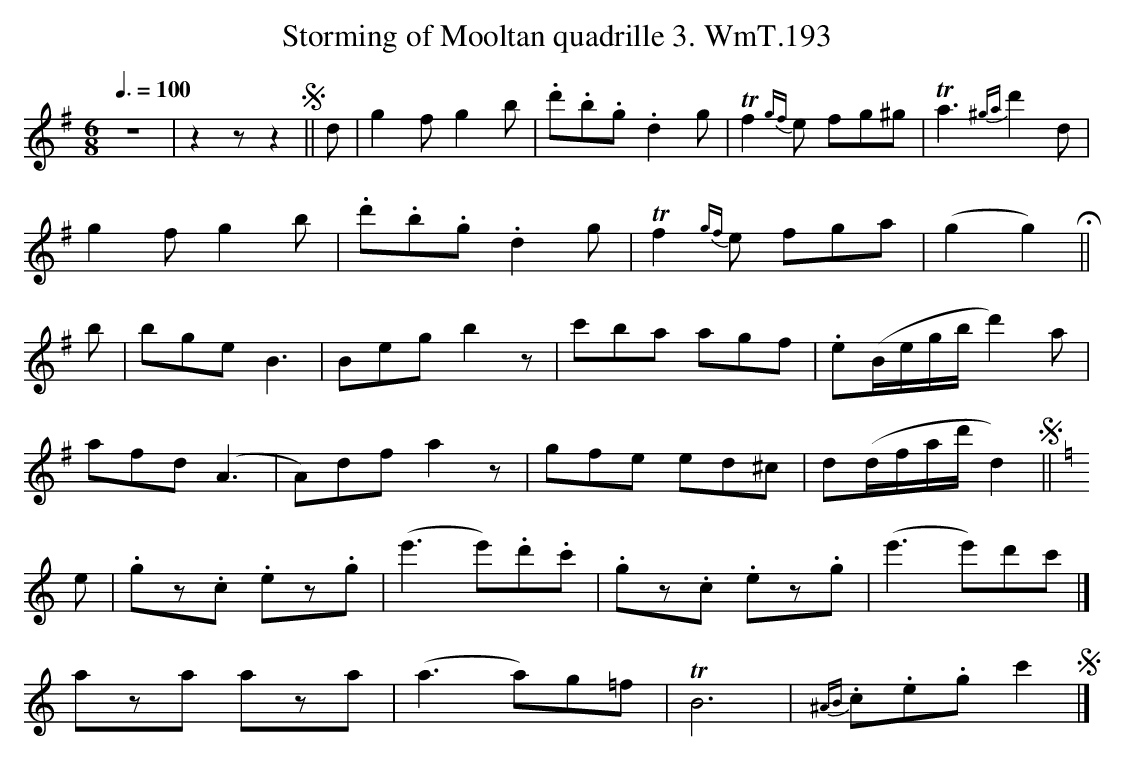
X:1
T:Storming of Mooltan quadrille 3. WmT.193
M:6/8
L:1/8
Q:3/8=100
K:G
Z|z2z z2S||\\
d|g2f g2b|.d'.b.g .d2g|Tf2{gf}e fg^g|Ta3 {^ga}d'2d|
g2f g2b|.d'.b.g .d2g|Tf2{gf}e fga|(g2 g2)H||
b|bge B3|Beg b2z|c'ba agf|.e(B/e/g/b/ d'2)a|
afd (A3| A)df a2z|gfe ed^c|d(d/f/a/d'/ d2)S||
K:C
e|.gz.c .ez.g|(e'3 e').d'.c'|.gz.c .ez.g|(e'3 e')d'c'|]
!^NB!aza aza|(a3 a)g=f|TB6|{^AB}.c.e.g c'2 S|]
